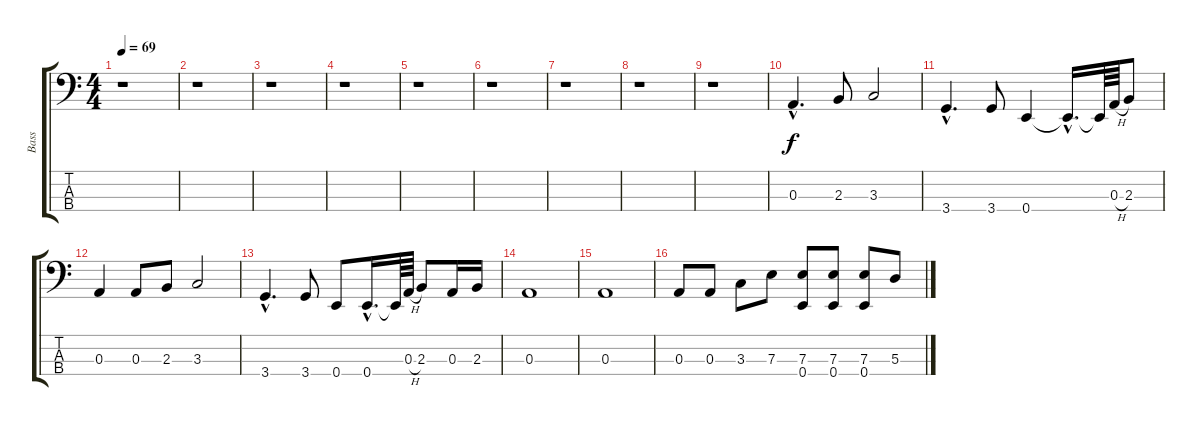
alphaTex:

\track ("Bass" "Bass") {instrument electricbasspick}
\staff {score tabs}
\tuning (G2 D2 A1 E1) {hide}
\ts (4 4)
\tempo 69
\clef f4
\ks c
r.1{dy f instrument electricbasspick} |
r.1 |
r.1 |
r.1 |
r.1 |
r.1 |
r.1 |
r.1 |
r.1 |
0.3{hac}.4{d} 2.3.8 3.3.2 |
3.4{hac}.4{d} 3.4.8 0.4.4 0.4{hac t}.16{d} 0.4{t}.64 0.3{h}.64 2.3.8 |
0.3.4 0.3.8 2.3.8 3.3.2 |
3.4{hac}.4{d} 3.4.8 0.4.8 0.4{hac}.16{d} 0.4{t}.64 0.3{h}.64 2.3.8 0.3.16 2.3.16 |
0.3.1 |
0.3.1 |
0.3.8 0.3.8 3.3.8 7.3.8 (7.3 0.4).8 (7.3 0.4).8 (7.3 0.4).8 5.3.8
